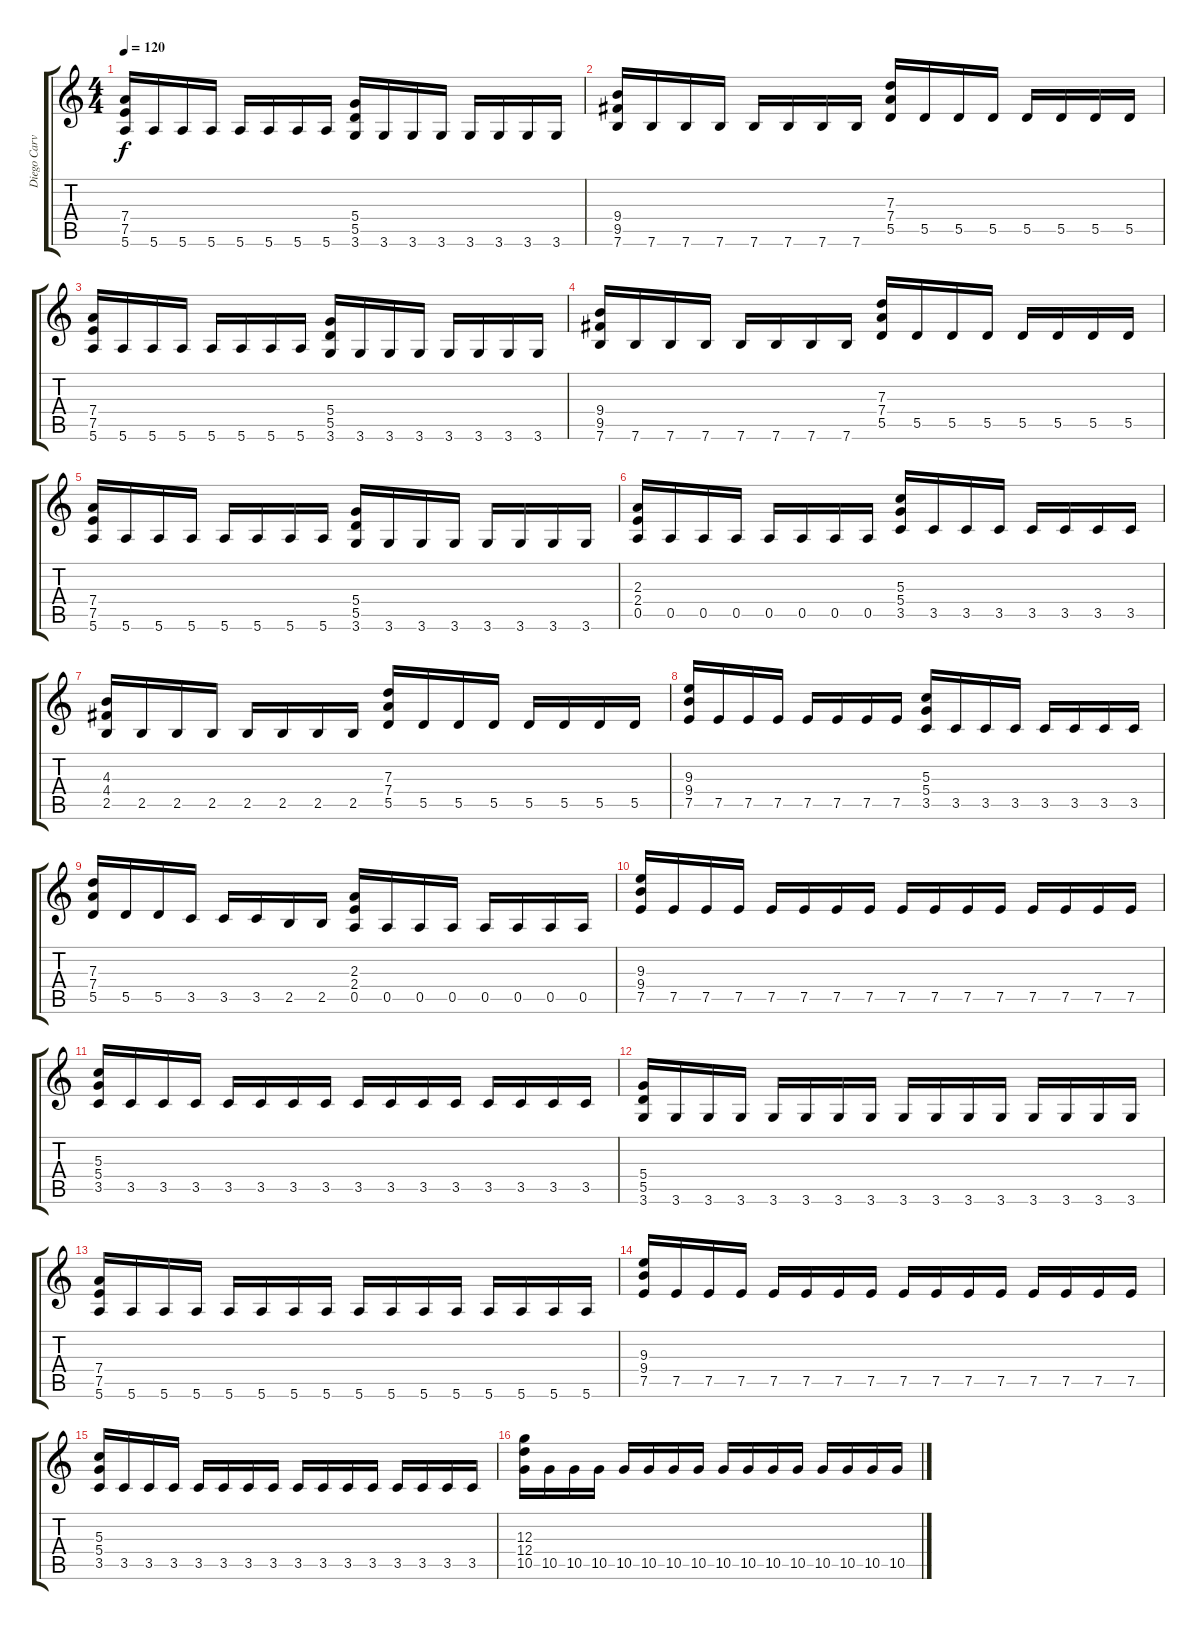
\track ("Diego Carvalho - E.Guitar" "Diego Carv") {instrument distortionguitar}
\staff {score tabs}
\tuning (E4 B3 G3 D3 A2 E2) {hide}
\ts (4 4)
\tempo 120
\clef g2
\ks c
(7.4 7.5 5.6).16{dy f} 5.6.16 5.6.16 5.6.16 5.6.16 5.6.16 5.6.16 5.6.16 (5.4 5.5 3.6).16 3.6.16 3.6.16 3.6.16 3.6.16 3.6.16 3.6.16 3.6.16 |
(9.4 9.5 7.6).16 7.6.16 7.6.16 7.6.16 7.6.16 7.6.16 7.6.16 7.6.16 (7.3 7.4 5.5).16 5.5.16 5.5.16 5.5.16 5.5.16 5.5.16 5.5.16 5.5.16 |
(7.4 7.5 5.6).16 5.6.16 5.6.16 5.6.16 5.6.16 5.6.16 5.6.16 5.6.16 (5.4 5.5 3.6).16 3.6.16 3.6.16 3.6.16 3.6.16 3.6.16 3.6.16 3.6.16 |
(9.4 9.5 7.6).16 7.6.16 7.6.16 7.6.16 7.6.16 7.6.16 7.6.16 7.6.16 (7.3 7.4 5.5).16 5.5.16 5.5.16 5.5.16 5.5.16 5.5.16 5.5.16 5.5.16 |
(7.4 7.5 5.6).16 5.6.16 5.6.16 5.6.16 5.6.16 5.6.16 5.6.16 5.6.16 (5.4 5.5 3.6).16 3.6.16 3.6.16 3.6.16 3.6.16 3.6.16 3.6.16 3.6.16 |
(2.3 2.4 0.5).16 0.5.16 0.5.16 0.5.16 0.5.16 0.5.16 0.5.16 0.5.16 (5.3 5.4 3.5).16 3.5.16 3.5.16 3.5.16 3.5.16 3.5.16 3.5.16 3.5.16 |
(4.3 4.4 2.5).16 2.5.16 2.5.16 2.5.16 2.5.16 2.5.16 2.5.16 2.5.16 (7.3 7.4 5.5).16 5.5.16 5.5.16 5.5.16 5.5.16 5.5.16 5.5.16 5.5.16 |
(9.3 9.4 7.5).16 7.5.16 7.5.16 7.5.16 7.5.16 7.5.16 7.5.16 7.5.16 (5.3 5.4 3.5).16 3.5.16 3.5.16 3.5.16 3.5.16 3.5.16 3.5.16 3.5.16 |
(7.3 7.4 5.5).16 5.5.16 5.5.16 3.5.16 3.5.16 3.5.16 2.5.16 2.5.16 (2.3 2.4 0.5).16 0.5.16 0.5.16 0.5.16 0.5.16 0.5.16 0.5.16 0.5.16 |
(9.3 9.4 7.5).16 7.5.16 7.5.16 7.5.16 7.5.16 7.5.16 7.5.16 7.5.16 7.5.16 7.5.16 7.5.16 7.5.16 7.5.16 7.5.16 7.5.16 7.5.16 |
(5.3 5.4 3.5).16 3.5.16 3.5.16 3.5.16 3.5.16 3.5.16 3.5.16 3.5.16 3.5.16 3.5.16 3.5.16 3.5.16 3.5.16 3.5.16 3.5.16 3.5.16 |
(5.4 5.5 3.6).16 3.6.16 3.6.16 3.6.16 3.6.16 3.6.16 3.6.16 3.6.16 3.6.16 3.6.16 3.6.16 3.6.16 3.6.16 3.6.16 3.6.16 3.6.16 |
(7.4 7.5 5.6).16 5.6.16 5.6.16 5.6.16 5.6.16 5.6.16 5.6.16 5.6.16 5.6.16 5.6.16 5.6.16 5.6.16 5.6.16 5.6.16 5.6.16 5.6.16 |
(9.3 9.4 7.5).16 7.5.16 7.5.16 7.5.16 7.5.16 7.5.16 7.5.16 7.5.16 7.5.16 7.5.16 7.5.16 7.5.16 7.5.16 7.5.16 7.5.16 7.5.16 |
(5.3 5.4 3.5).16 3.5.16 3.5.16 3.5.16 3.5.16 3.5.16 3.5.16 3.5.16 3.5.16 3.5.16 3.5.16 3.5.16 3.5.16 3.5.16 3.5.16 3.5.16 |
(12.3 12.4 10.5).16 10.5.16 10.5.16 10.5.16 10.5.16 10.5.16 10.5.16 10.5.16 10.5.16 10.5.16 10.5.16 10.5.16 10.5.16 10.5.16 10.5.16 10.5.16
